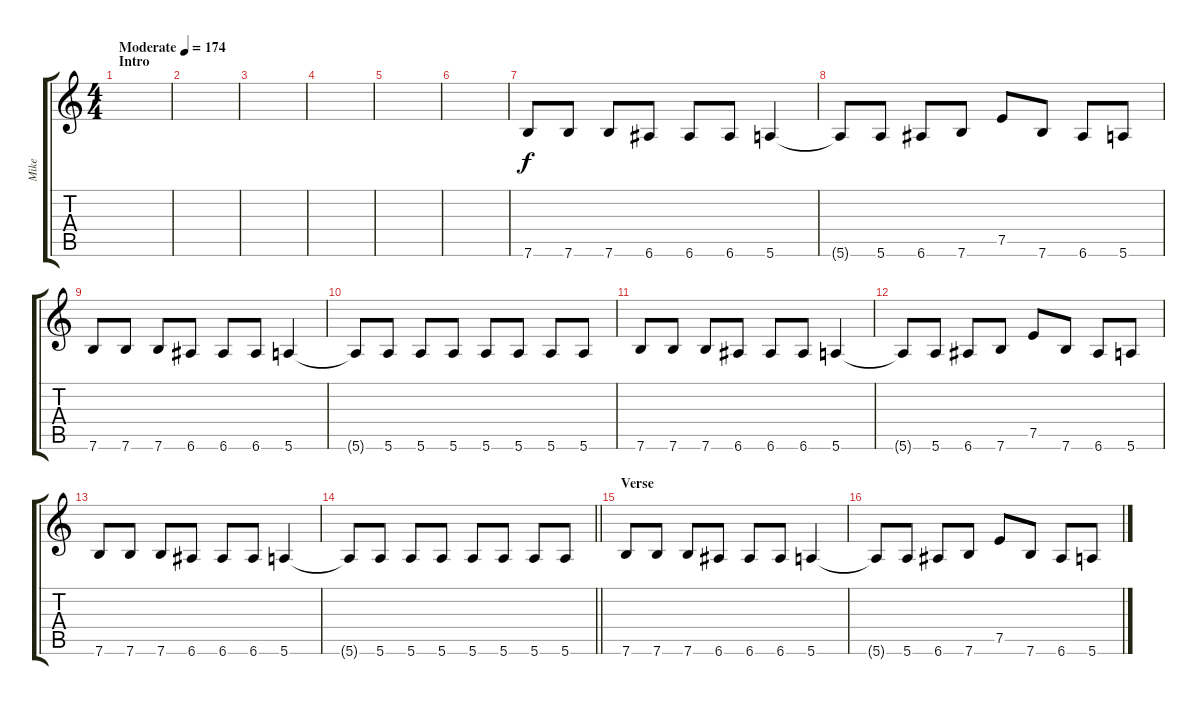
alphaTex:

\track ("Mike" "Mike") {instrument distortionguitar}
\staff {score tabs}
\tuning (E4 B3 G3 D3 A2 E2) {hide}
\ts (4 4)
\section ("" "Intro")
\tempo (174 "Moderate")
\clef g2
\ks c
|
|
|
|
|
|
7.6.8 7.6.8 7.6.8 6.6.8 6.6.8 6.6.8 5.6.4 |
5.6{t}.8 5.6.8 6.6.8 7.6.8 7.5.8 7.6.8 6.6.8 5.6.8 |
7.6.8 7.6.8 7.6.8 6.6.8 6.6.8 6.6.8 5.6.4 |
5.6{t}.8 5.6.8 5.6.8 5.6.8 5.6.8 5.6.8 5.6.8 5.6.8 |
7.6.8 7.6.8 7.6.8 6.6.8 6.6.8 6.6.8 5.6.4 |
5.6{t}.8 5.6.8 6.6.8 7.6.8 7.5.8 7.6.8 6.6.8 5.6.8 |
7.6.8 7.6.8 7.6.8 6.6.8 6.6.8 6.6.8 5.6.4 |
\barLineRight lightlight
5.6{t}.8 5.6.8 5.6.8 5.6.8 5.6.8 5.6.8 5.6.8 5.6.8 |
\section ("" "Verse")
7.6.8 7.6.8 7.6.8 6.6.8 6.6.8 6.6.8 5.6.4 |
5.6{t}.8 5.6.8 6.6.8 7.6.8 7.5.8 7.6.8 6.6.8 5.6.8
